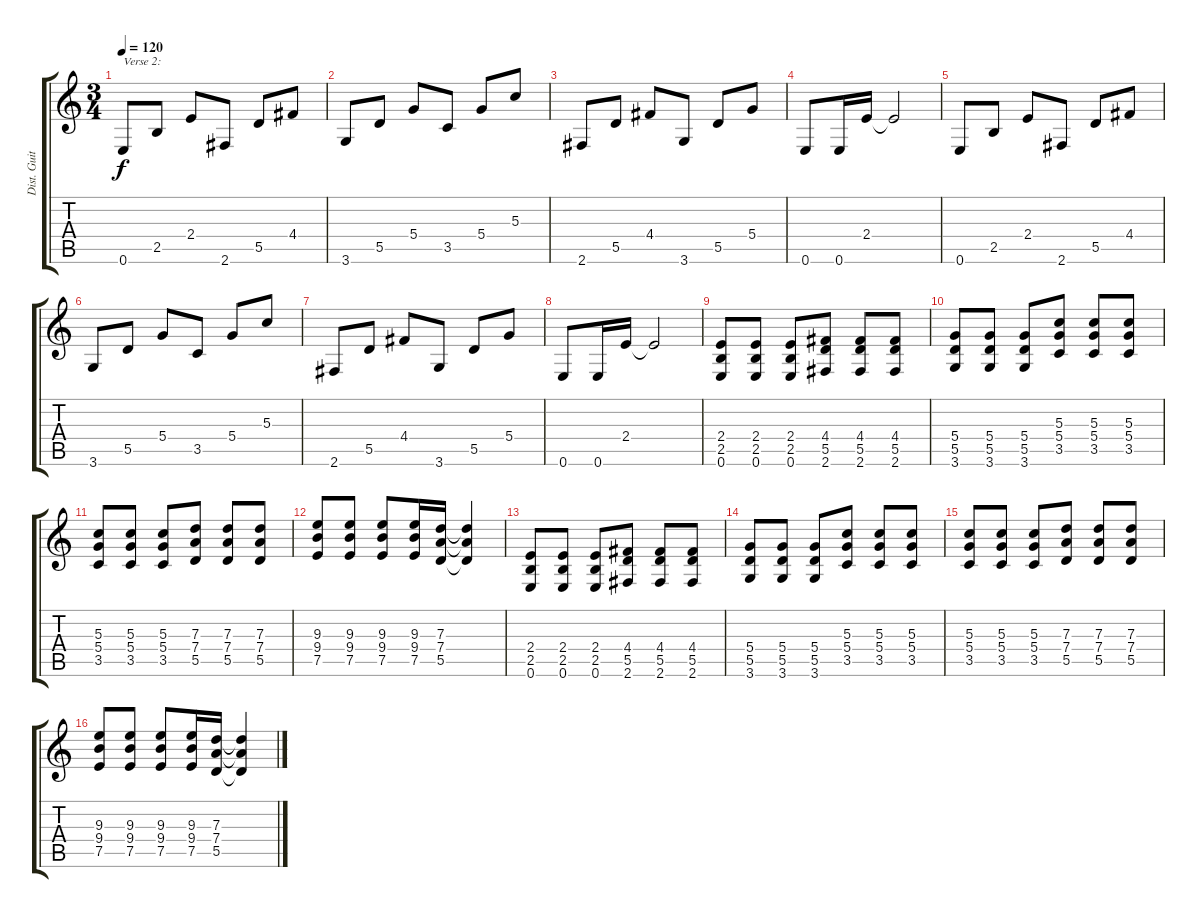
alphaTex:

\track ("Dist. Guitar 2" "Dist. Guit") {instrument distortionguitar}
\staff {score tabs}
\tuning (E4 B3 G3 D3 A2 E2) {hide}
\ts (3 4)
\tempo 120
\clef g2
\ks c
0.6.8{txt "Verse 2:" dy f} 2.5.8 2.4.8 2.6.8 5.5.8 4.4.8 |
3.6.8 5.5.8 5.4.8 3.5.8 5.4.8 5.3.8 |
2.6.8 5.5.8 4.4.8 3.6.8 5.5.8 5.4.8 |
0.6.8 0.6.16 2.4.16 2.4{t}.2 |
0.6.8 2.5.8 2.4.8 2.6.8 5.5.8 4.4.8 |
3.6.8 5.5.8 5.4.8 3.5.8 5.4.8 5.3.8 |
2.6.8 5.5.8 4.4.8 3.6.8 5.5.8 5.4.8 |
0.6.8 0.6.16 2.4.16 2.4{t}.2 |
(2.4 2.5 0.6).8 (2.4 2.5 0.6).8 (2.4 2.5 0.6).8 (4.4 5.5 2.6).8 (4.4 5.5 2.6).8 (4.4 5.5 2.6).8 |
(5.4 5.5 3.6).8 (5.4 5.5 3.6).8 (5.4 5.5 3.6).8 (5.3 5.4 3.5).8 (5.3 5.4 3.5).8 (5.3 5.4 3.5).8 |
(5.3 5.4 3.5).8 (5.3 5.4 3.5).8 (5.3 5.4 3.5).8 (7.3 7.4 5.5).8 (7.3 7.4 5.5).8 (7.3 7.4 5.5).8 |
(9.3 9.4 7.5).8 (9.3 9.4 7.5).8 (9.3 9.4 7.5).8 (9.3 9.4 7.5).16 (7.3 7.4 5.5).16 (7.3{t} 7.4{t} 5.5{t}).4 |
(2.4 2.5 0.6).8 (2.4 2.5 0.6).8 (2.4 2.5 0.6).8 (4.4 5.5 2.6).8 (4.4 5.5 2.6).8 (4.4 5.5 2.6).8 |
(5.4 5.5 3.6).8 (5.4 5.5 3.6).8 (5.4 5.5 3.6).8 (5.3 5.4 3.5).8 (5.3 5.4 3.5).8 (5.3 5.4 3.5).8 |
(5.3 5.4 3.5).8 (5.3 5.4 3.5).8 (5.3 5.4 3.5).8 (7.3 7.4 5.5).8 (7.3 7.4 5.5).8 (7.3 7.4 5.5).8 |
(9.3 9.4 7.5).8 (9.3 9.4 7.5).8 (9.3 9.4 7.5).8 (9.3 9.4 7.5).16 (7.3 7.4 5.5).16 (7.3{t} 7.4{t} 5.5{t}).4
